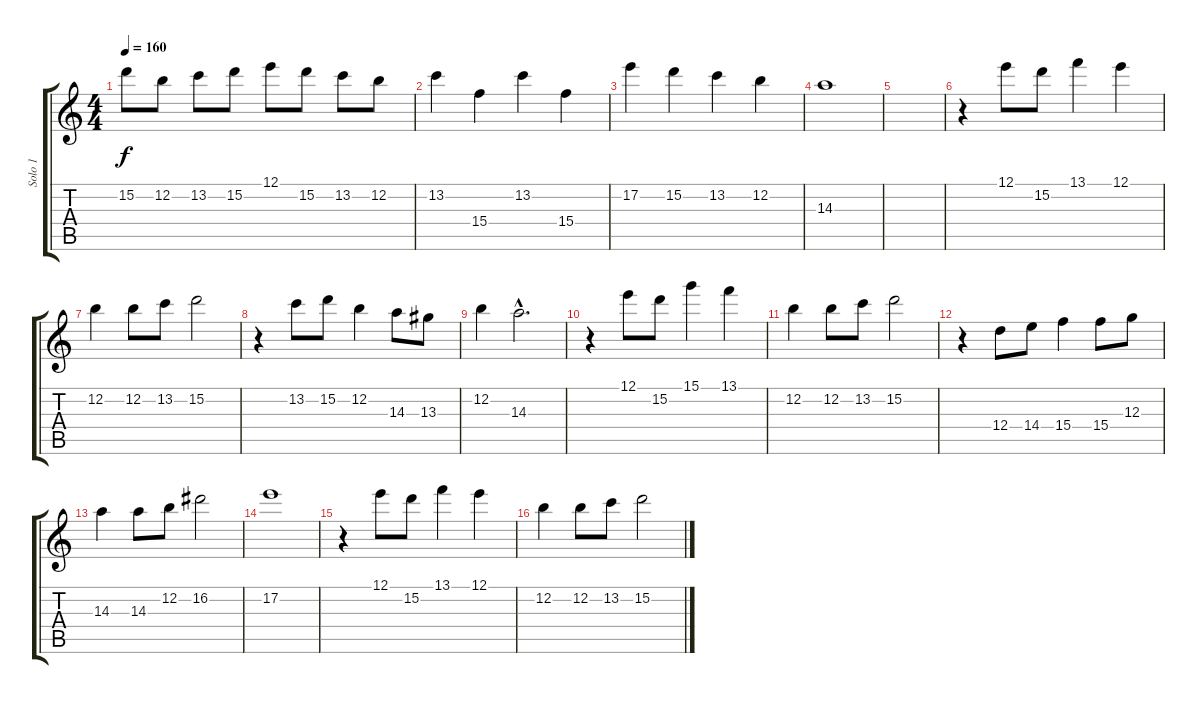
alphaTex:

\track ("Solo 1" "Solo 1") {instrument distortionguitar}
\staff {score tabs}
\tuning (E4 B3 G3 D3 A2 E2) {hide}
\ts (4 4)
\tempo 160
\clef g2
\ks c
15.2.8{dy f} 12.2.8 13.2.8 15.2.8 12.1.8 15.2.8 13.2.8 12.2.8 |
13.2.4 15.4.4 13.2.4 15.4.4 |
17.2.4 15.2.4 13.2.4 12.2.4 |
14.3.1 |
|
r.4 12.1.8 15.2.8 13.1.4 12.1.4 |
12.2.4 12.2.8 13.2.8 15.2.2 |
r.4 13.2.8 15.2.8 12.2.4 14.3.8 13.3.8 |
12.2.4 14.3{hac}.2{d} |
r.4 12.1.8 15.2.8 15.1.4 13.1.4 |
12.2.4 12.2.8 13.2.8 15.2.2 |
r.4 12.4.8 14.4.8 15.4.4 15.4.8 12.3.8 |
14.3.4 14.3.8 12.2.8 16.2.2 |
17.2.1 |
r.4 12.1.8 15.2.8 13.1.4 12.1.4 |
12.2.4 12.2.8 13.2.8 15.2.2
